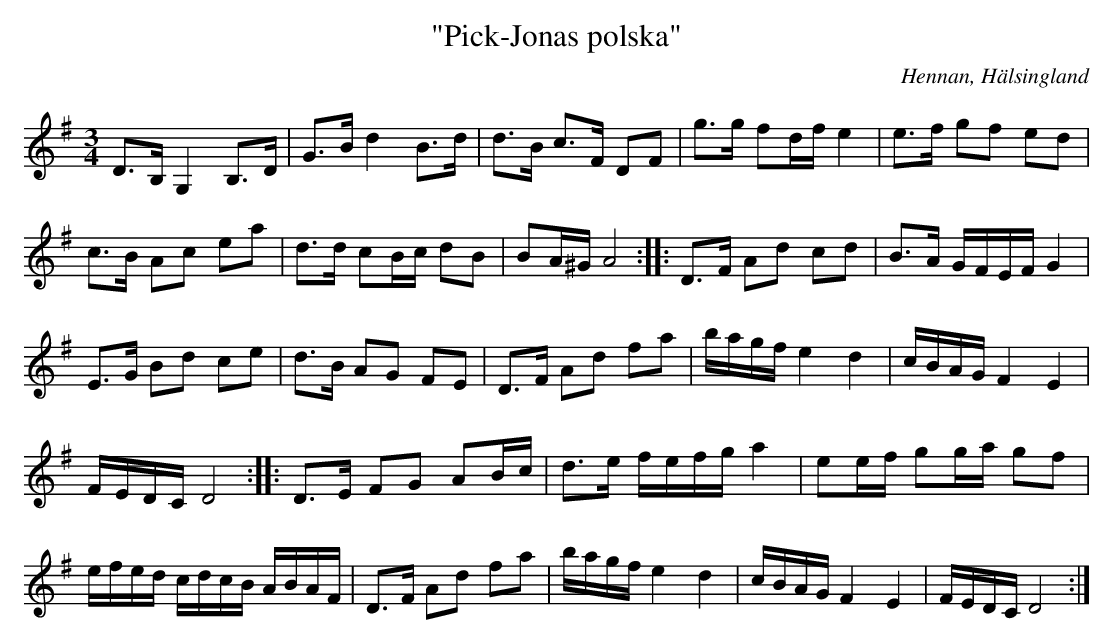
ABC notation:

X:1
T: "Pick-Jonas polska"
O: Hennan, Hälsingland
M: 3/4
L: 1/8
K: G
D>B, G,2 B,>D | G>B d2 B>d | d>B c>F DF| g>g fd/f/ e2 | e>f gf ed |
c>B Ac ea | d>d cB/c/ dB | BA/^G/ A4 :: D>F Ad cd | B>A G/F/E/F/ G2 |
E>G Bd ce | d>B AG FE | D>F Ad fa | b/a/g/f/ e2 d2 | c/B/A/G/ F2 E2 |
F/E/D/C/ D4 :: D>E FG AB/c/ | d>e f/e/f/g/ a2 | ee/f/ gg/a/ gf |
e/f/e/d/ c/d/c/B/ A/B/A/F/ | D>F Ad fa | b/a/g/f/ e2 d2 | c/B/A/G/ F2 E2 | F/E/D/C/ D4 :|]
